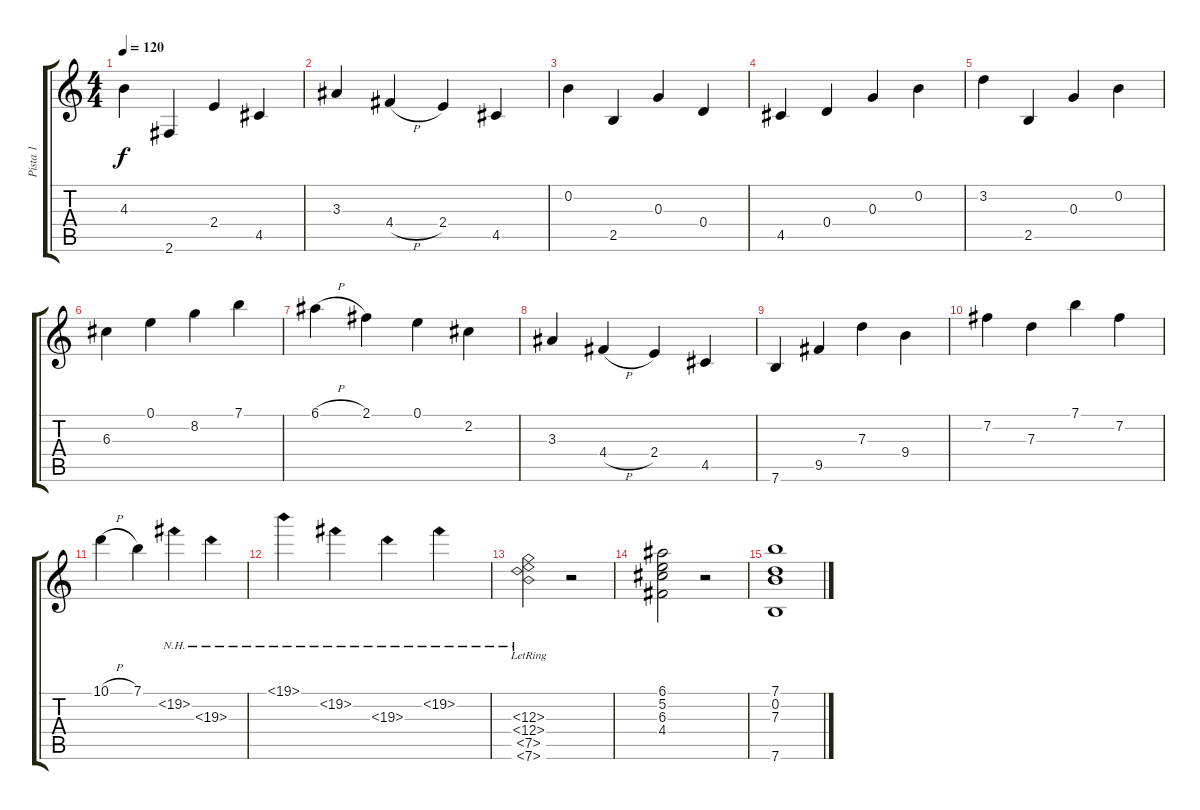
\track ("Pista 1" "Pista 1") {instrument acousticguitarnylon}
\staff {score tabs}
\tuning (E4 B3 G3 D3 A2 E2) {hide}
\ts (4 4)
\tempo 120
\clef g2
\ks c
4.3.4{dy f} 2.6.4 2.4.4 4.5.4 |
3.3.4 4.4{h}.4 2.4.4 4.5.4 |
0.2.4 2.5.4 0.3.4 0.4.4 |
4.5.4 0.4.4 0.3.4 0.2.4 |
3.2.4 2.5.4 0.3.4 0.2.4 |
6.3.4 0.1.4 8.2.4 7.1.4 |
6.1{h}.4 2.1.4 0.1.4 2.2.4 |
3.3.4 4.4{h}.4 2.4.4 4.5.4 |
7.6.4 9.5.4 7.3.4 9.4.4 |
7.2.4 7.3.4 7.1.4 7.2.4 |
10.1{h}.4 7.1.4 19.2{nh}.4 19.3{nh}.4 |
19.1{nh}.4 19.2{nh}.4 19.3{nh}.4 19.2{nh}.4 |
(12.3{nh} 12.4{nh lr} 7.5{nh} 7.6{nh}).2 r.2 |
(6.1 5.2 6.3 4.4).2 r.2 |
(7.1 0.2 7.3 7.6).1
